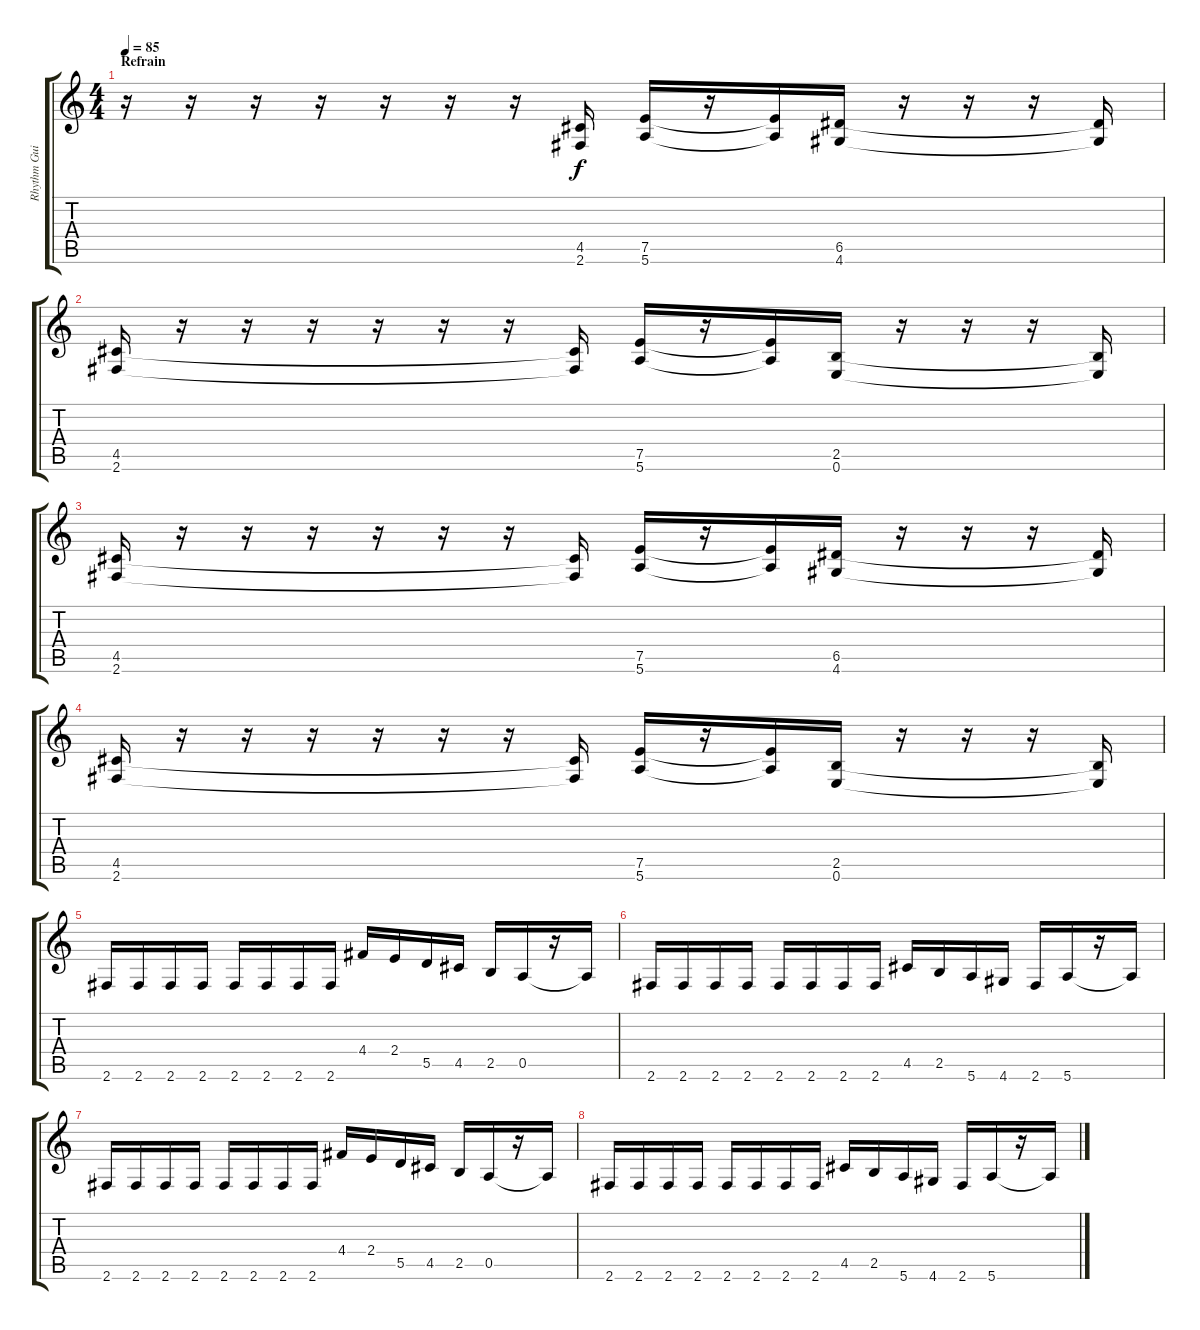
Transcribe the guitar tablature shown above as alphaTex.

\track ("Rhythm Guitar" "Rhythm Gui") {instrument distortionguitar}
\staff {score tabs}
\tuning (E4 B3 G3 D3 A2 E2) {hide}
\ts (4 4)
\section ("" "Refrain")
\tempo 85
\clef g2
\ks c
r.16{dy f} r.16 r.16 r.16 r.16 r.16 r.16 (4.5{t} 2.6{t}).16 (7.5 5.6).16 r.16 (7.5{t} 5.6{t}).16 (6.5 4.6).16 r.16 r.16 r.16 (6.5{t} 4.6{t}).16 |
(4.5 2.6).16 r.16 r.16 r.16 r.16 r.16 r.16 (4.5{t} 2.6{t}).16 (7.5 5.6).16 r.16 (7.5{t} 5.6{t}).16 (2.5 0.6).16 r.16 r.16 r.16 (2.5{t} 0.6{t}).16 |
(4.5 2.6).16 r.16 r.16 r.16 r.16 r.16 r.16 (4.5{t} 2.6{t}).16 (7.5 5.6).16 r.16 (7.5{t} 5.6{t}).16 (6.5 4.6).16 r.16 r.16 r.16 (6.5{t} 4.6{t}).16 |
(4.5 2.6).16 r.16 r.16 r.16 r.16 r.16 r.16 (4.5{t} 2.6{t}).16 (7.5 5.6).16 r.16 (7.5{t} 5.6{t}).16 (2.5 0.6).16 r.16 r.16 r.16 (2.5{t} 0.6{t}).16 |
2.6.16 2.6.16 2.6.16 2.6.16 2.6.16 2.6.16 2.6.16 2.6.16 4.4.16 2.4.16 5.5.16 4.5.16 2.5.16 0.5.16 r.16 0.5{t}.16 |
2.6.16 2.6.16 2.6.16 2.6.16 2.6.16 2.6.16 2.6.16 2.6.16 4.5.16 2.5.16 5.6.16 4.6.16 2.6.16 5.6.16 r.16 5.6{t}.16 |
2.6.16 2.6.16 2.6.16 2.6.16 2.6.16 2.6.16 2.6.16 2.6.16 4.4.16 2.4.16 5.5.16 4.5.16 2.5.16 0.5.16 r.16 0.5{t}.16 |
2.6.16 2.6.16 2.6.16 2.6.16 2.6.16 2.6.16 2.6.16 2.6.16 4.5.16 2.5.16 5.6.16 4.6.16 2.6.16 5.6.16 r.16 5.6{t}.16
